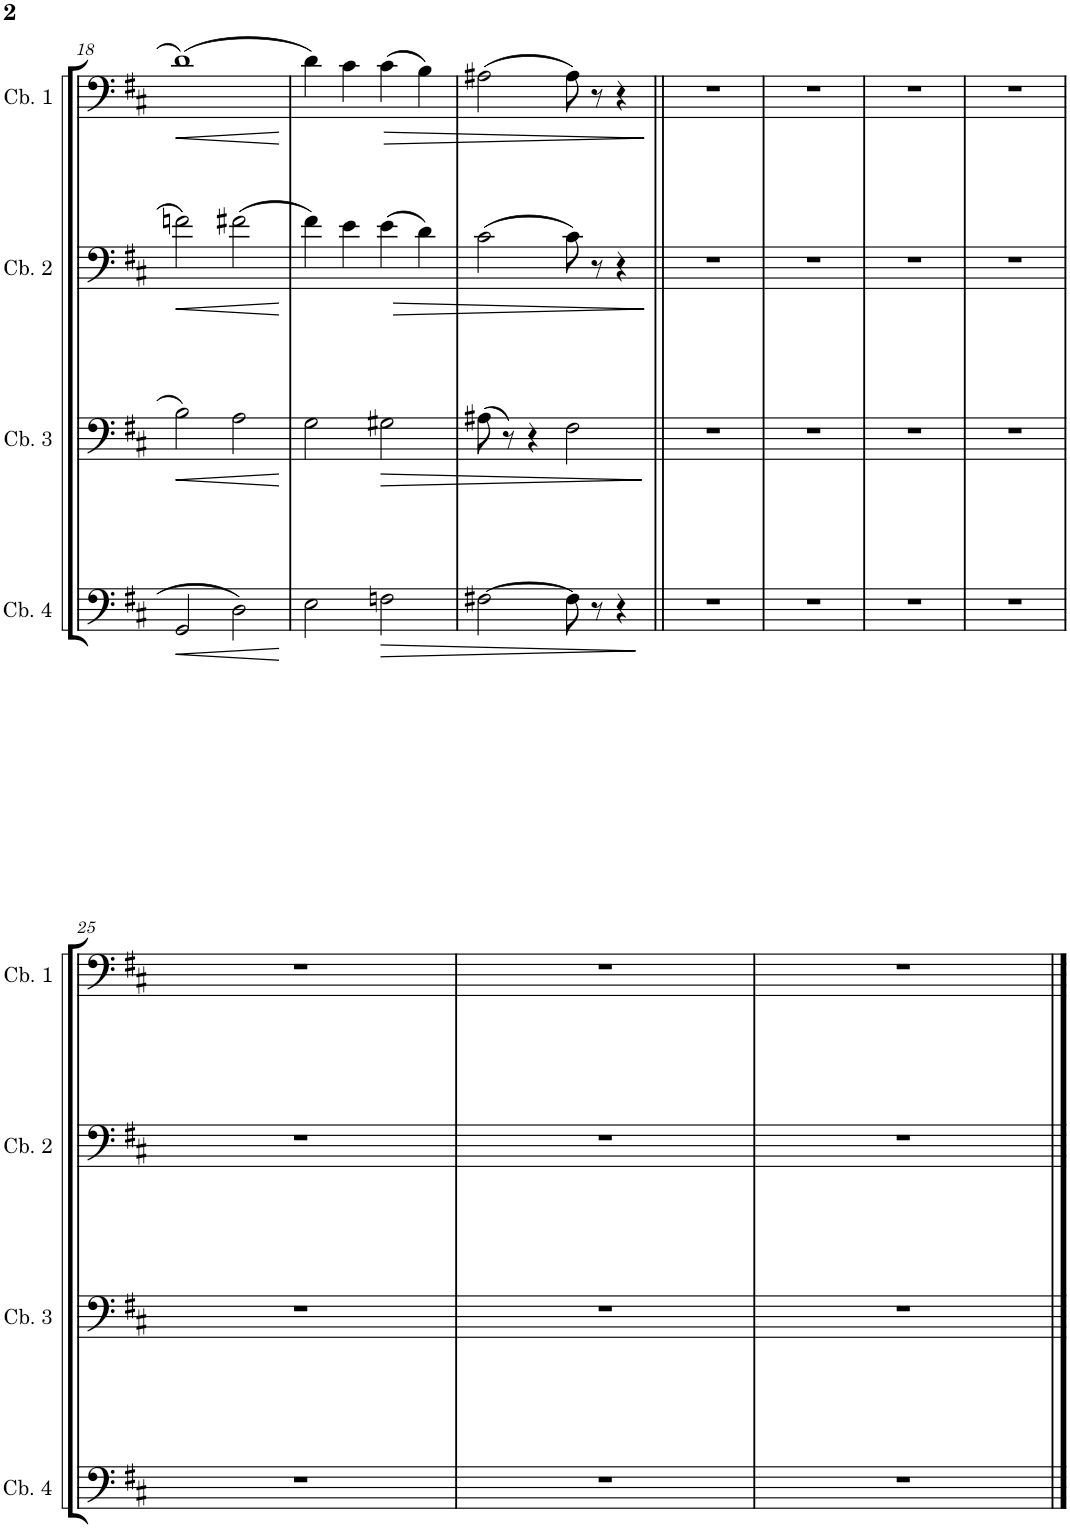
**kern	**dynam	**kern	**dynam	**kern	**dynam	**kern	**dynam
*part4	*part4	*part3	*part3	*part2	*part2	*part1	*part1
*staff4	*staff4	*staff3	*staff3	*staff2	*staff2	*staff1	*staff1
*I"Cb. 4	*	*I"Cb. 3	*	*I"Cb. 2	*	*I"Cb. 1	*
*I'Cb. 4	*	*I'Cb. 3	*	*I'Cb. 2	*	*I'Cb. 1	*
!!LO:PB:g=z
*clefF4	*	*clefF4	*	*clefF4	*	*clefF4	*
*Trd7c12	*	*Trd7c12	*	*Trd7c12	*	*Trd7c12	*
*k[f#c#]	*	*k[f#c#]	*	*k[f#c#]	*	*k[f#c#]	*
*M4/4	*	*M4/4	*	*M4/4	*	*M4/4	*
=18	=18	=18	=18	=18	=18	=18	=18
!	!LO:HP:b	!	!LO:HP:b	!	!LO:HP:b	!	!LO:HP:b
2GG/	<	2B\	<	2fn\	<	(1d	<
2D\	.	2A\	.	(2f#X\	.	.	.
.	[	.	[	.	[	.	[
=19	=19	=19	=19	=19	=19	=19	=19
2E\	.	2G\	.	4f#\)	.	4d\)	.
.	.	.	.	4e\	.	4c#\	.
!	!LO:HP:b	!	!LO:HP:b	!	!LO:HP:b	!	!LO:HP:b
2Fn\	>	2G#X\	>	(4e\	>	(4c#\	>
.	.	.	.	4d\)	.	4B\)	.
=20	=20	=20	=20	=20	=20	=20	=20
[2F#X\	.	(8A#X\	.	(2c#\	.	(2A#X\	.
.	.	8r)	.	.	.	.	.
.	.	4r	.	.	.	.	.
8F#\]	.	2F#\	.	8c#\)	.	8A#\)	.
8r	.	.	.	8r	.	8r	.
4r	.	.	.	4r	.	4r	.
.	]	.	]	.	]	.	]
=21||	=21||	=21||	=21||	=21||	=21||	=21||	=21||
1r	.	1r	.	1r	.	1r	.
=22	=22	=22	=22	=22	=22	=22	=22
1r	.	1r	.	1r	.	1r	.
=23	=23	=23	=23	=23	=23	=23	=23
1r	.	1r	.	1r	.	1r	.
=24	=24	=24	=24	=24	=24	=24	=24
1r	.	1r	.	1r	.	1r	.
!!LO:LB:g=z
=25	=25	=25	=25	=25	=25	=25	=25
1r	.	1r	.	1r	.	1r	.
=26	=26	=26	=26	=26	=26	=26	=26
1r	.	1r	.	1r	.	1r	.
=27	=27	=27	=27	=27	=27	=27	=27
1r	.	1r	.	1r	.	1r	.
==	==	==	==	==	==	==	==
*-	*-	*-	*-	*-	*-	*-	*-
